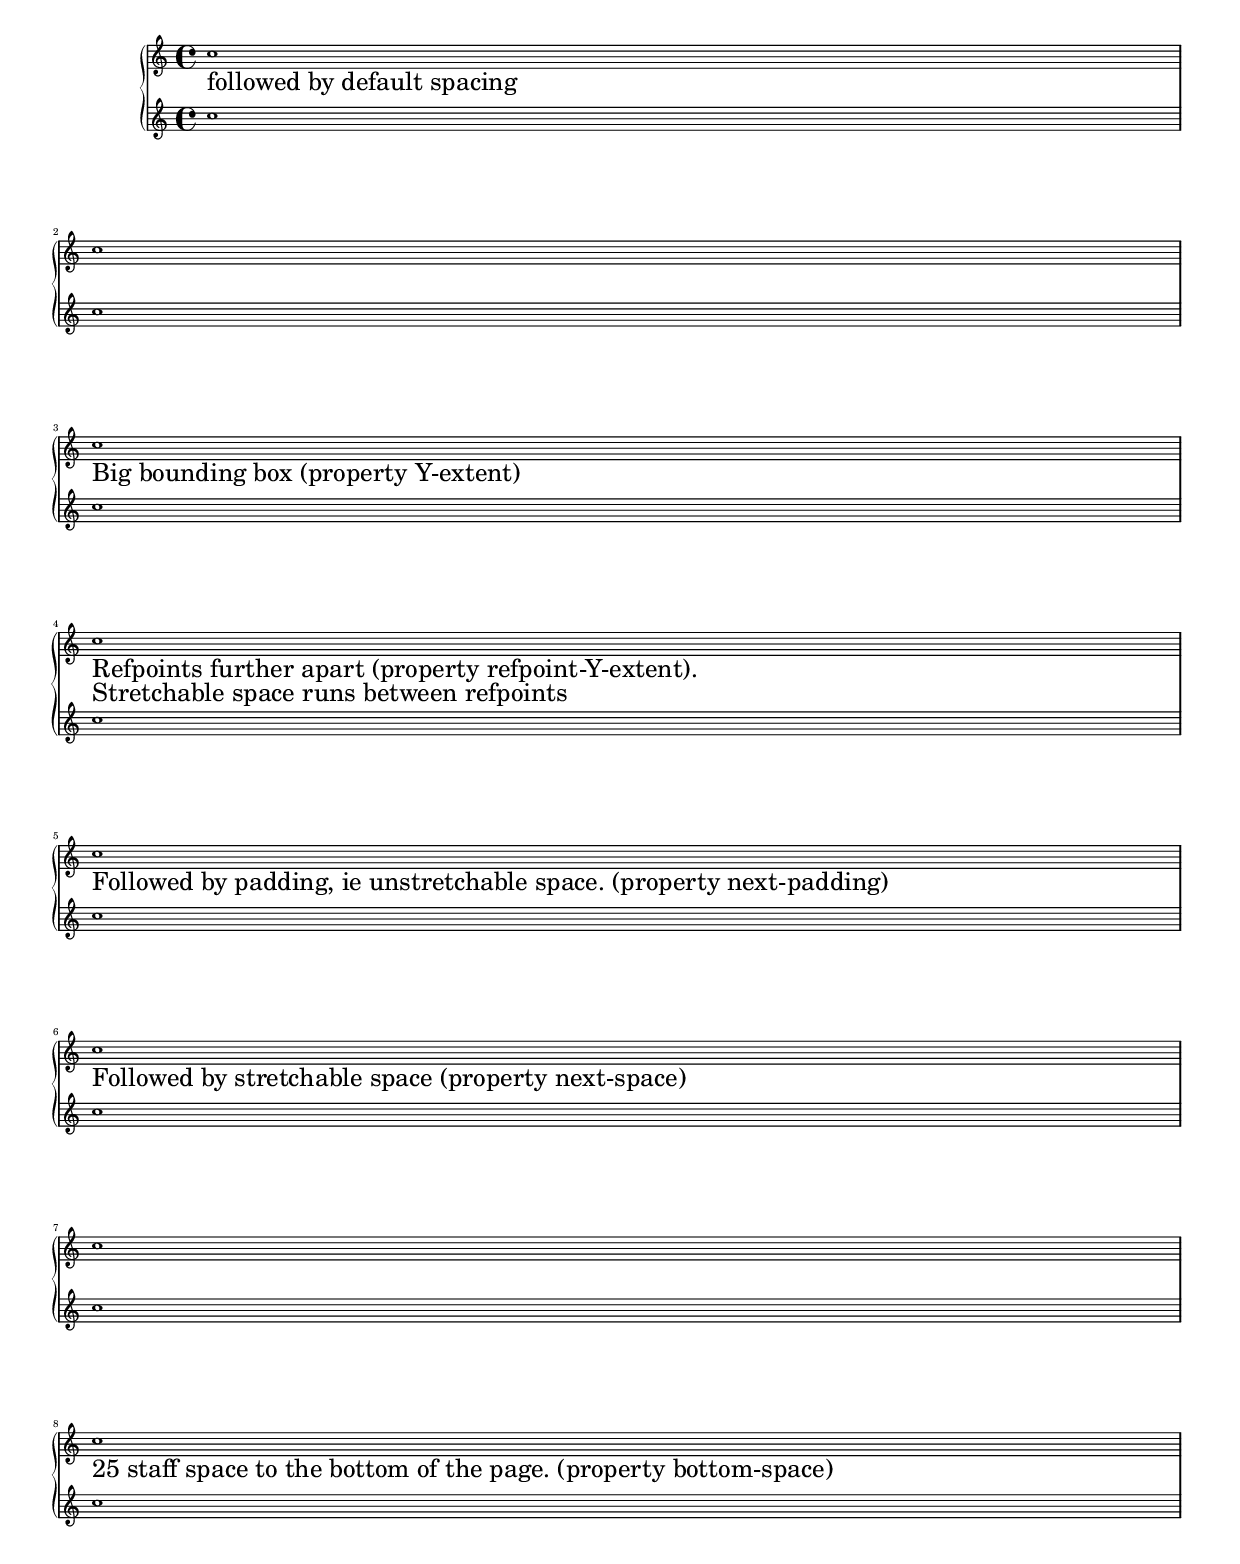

\header {

  texidoc = "By setting properties in NonMusicalPaperColumn, vertical
spacing of page layout can be adjusted.

For technical reasons, @code{outputProperty} has to be used for
setting properties on individual object. @code{\override} may still be
used for global overrides.

"

}

\version "2.7.10"

#(set-global-staff-size 11)

\book {
  \score {
    \relative c'' \new PianoStaff <<
      \new Voice  {
	c1_"followed by default spacing"\break
	c\break

	\outputProperty
	#"Score.NonMusicalPaperColumn"
	#'line-break-system-details
	#'((Y-extent . (-30 . 10)))
	c_"Big bounding box (property Y-extent)"\break

	\outputProperty
	#"Score.NonMusicalPaperColumn"
	#'line-break-system-details
	#'((refpoint-Y-extent . (-37 . -10)))
	c_\markup {
	  \column {
	    "Refpoints further apart (property refpoint-Y-extent)."
	    "Stretchable space runs between refpoints"
	  }
	}
	
	\break
	
	\outputProperty
	#"Score.NonMusicalPaperColumn"
	#'line-break-system-details
	#'((next-padding . 10))

	c_"Followed by padding, ie unstretchable space. (property next-padding)" \break
	\outputProperty
	#"Score.NonMusicalPaperColumn"
	#'line-break-system-details
	#'((next-space . 20))
	c_"Followed by stretchable space (property next-space)"\break
	c\break
	\outputProperty
	#"Score.NonMusicalPaperColumn" #'line-break-system-details
	#'((bottom-space . 25.0)) 
	c_"25 staff space to the bottom of the page. (property bottom-space)"\break


      }
      { c1 c c c c c c c }
    >>
  }
  \paper {
    raggedlastbottom = ##f
    betweensystemspace = 1.0
    #(set! text-font-defaults
      (acons
       'font-size 6
       text-font-defaults)
      
    )
  }
}
